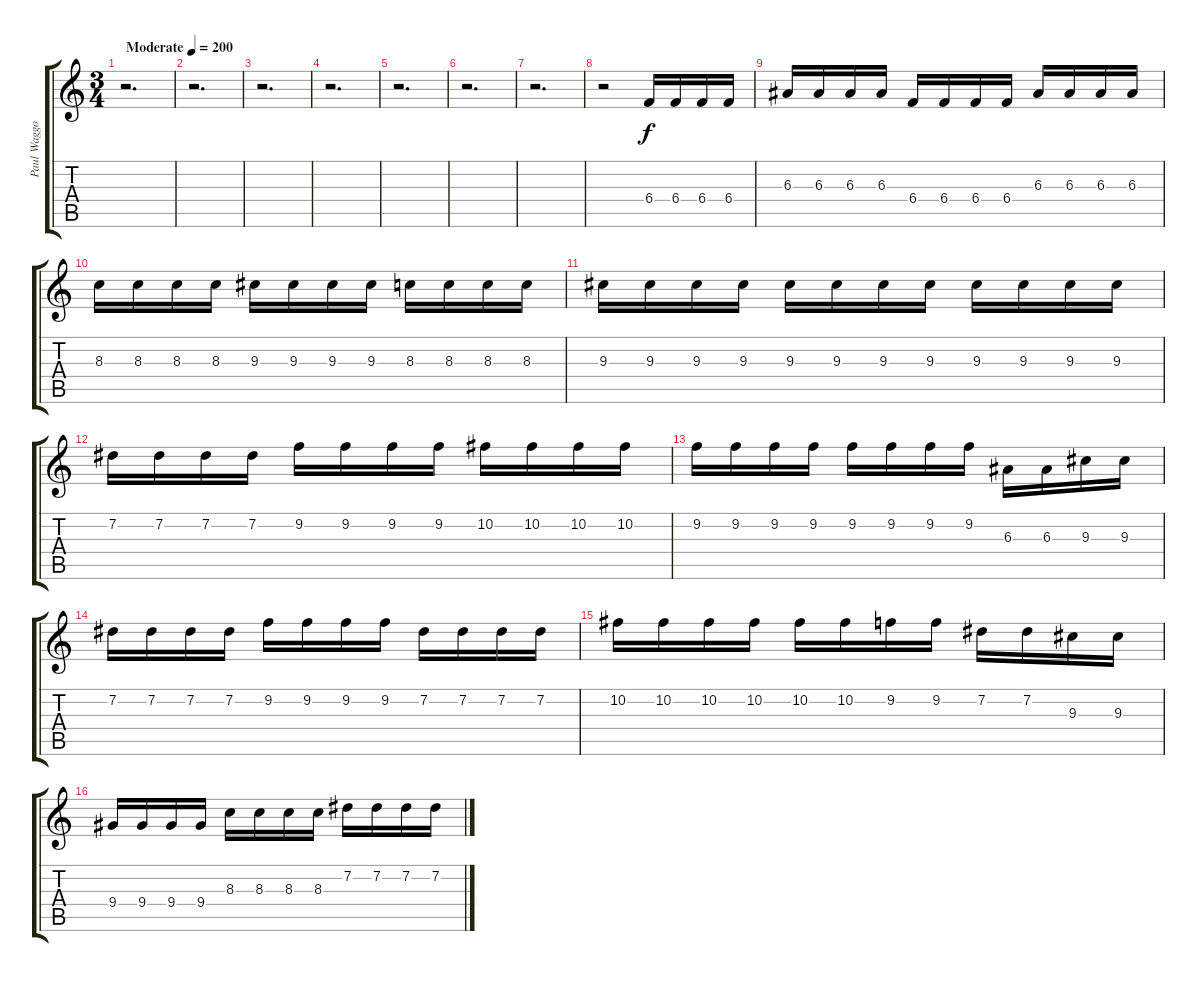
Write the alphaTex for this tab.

\track ("Paul Waggoner Lead Gtr." "Paul Waggo") {instrument distortionguitar}
\staff {score tabs}
\tuning (Db4 Ab3 E3 B2 Gb2 Db2) {hide}
\ts (3 4)
\tempo (200 "Moderate")
\clef g2
\ks c
r.2{d dy f instrument distortionguitar} |
r.2{d} |
r.2{d} |
r.2{d} |
r.2{d} |
r.2{d} |
r.2{d} |
r.2 6.4.16 6.4.16 6.4.16 6.4.16 |
6.3.16 6.3.16 6.3.16 6.3.16 6.4.16 6.4.16 6.4.16 6.4.16 6.3.16 6.3.16 6.3.16 6.3.16 |
8.3.16 8.3.16 8.3.16 8.3.16 9.3.16 9.3.16 9.3.16 9.3.16 8.3.16 8.3.16 8.3.16 8.3.16 |
9.3.16 9.3.16 9.3.16 9.3.16 9.3.16 9.3.16 9.3.16 9.3.16 9.3.16 9.3.16 9.3.16 9.3.16 |
7.2.16 7.2.16 7.2.16 7.2.16 9.2.16 9.2.16 9.2.16 9.2.16 10.2.16 10.2.16 10.2.16 10.2.16 |
9.2.16 9.2.16 9.2.16 9.2.16 9.2.16 9.2.16 9.2.16 9.2.16 6.3.16 6.3.16 9.3.16 9.3.16 |
7.2.16 7.2.16 7.2.16 7.2.16 9.2.16 9.2.16 9.2.16 9.2.16 7.2.16 7.2.16 7.2.16 7.2.16 |
10.2.16 10.2.16 10.2.16 10.2.16 10.2.16 10.2.16 9.2.16 9.2.16 7.2.16 7.2.16 9.3.16 9.3.16 |
9.4.16 9.4.16 9.4.16 9.4.16 8.3.16 8.3.16 8.3.16 8.3.16 7.2.16 7.2.16 7.2.16 7.2.16
